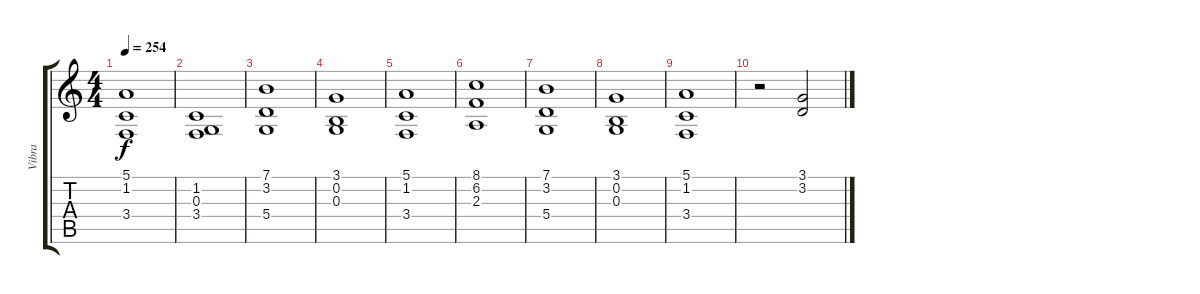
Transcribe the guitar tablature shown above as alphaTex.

\track ("Vibra" "Vibra") {instrument vibraphone}
\staff {score tabs}
\tuning (E4 B3 G3 D3 A2 E2) {hide}
\ts (4 4)
\tempo 254
\clef g2
\ks c
(5.1 1.2 3.4).1{dy f} |
(1.2 0.3 3.4).1 |
(7.1 3.2 5.4).1 |
(3.1 0.2 0.3).1 |
(5.1 1.2 3.4).1 |
(8.1 6.2 2.3).1 |
(7.1 3.2 5.4).1 |
(3.1 0.2 0.3).1 |
(5.1 1.2 3.4).1 |
r.2 (3.1 3.2).2
